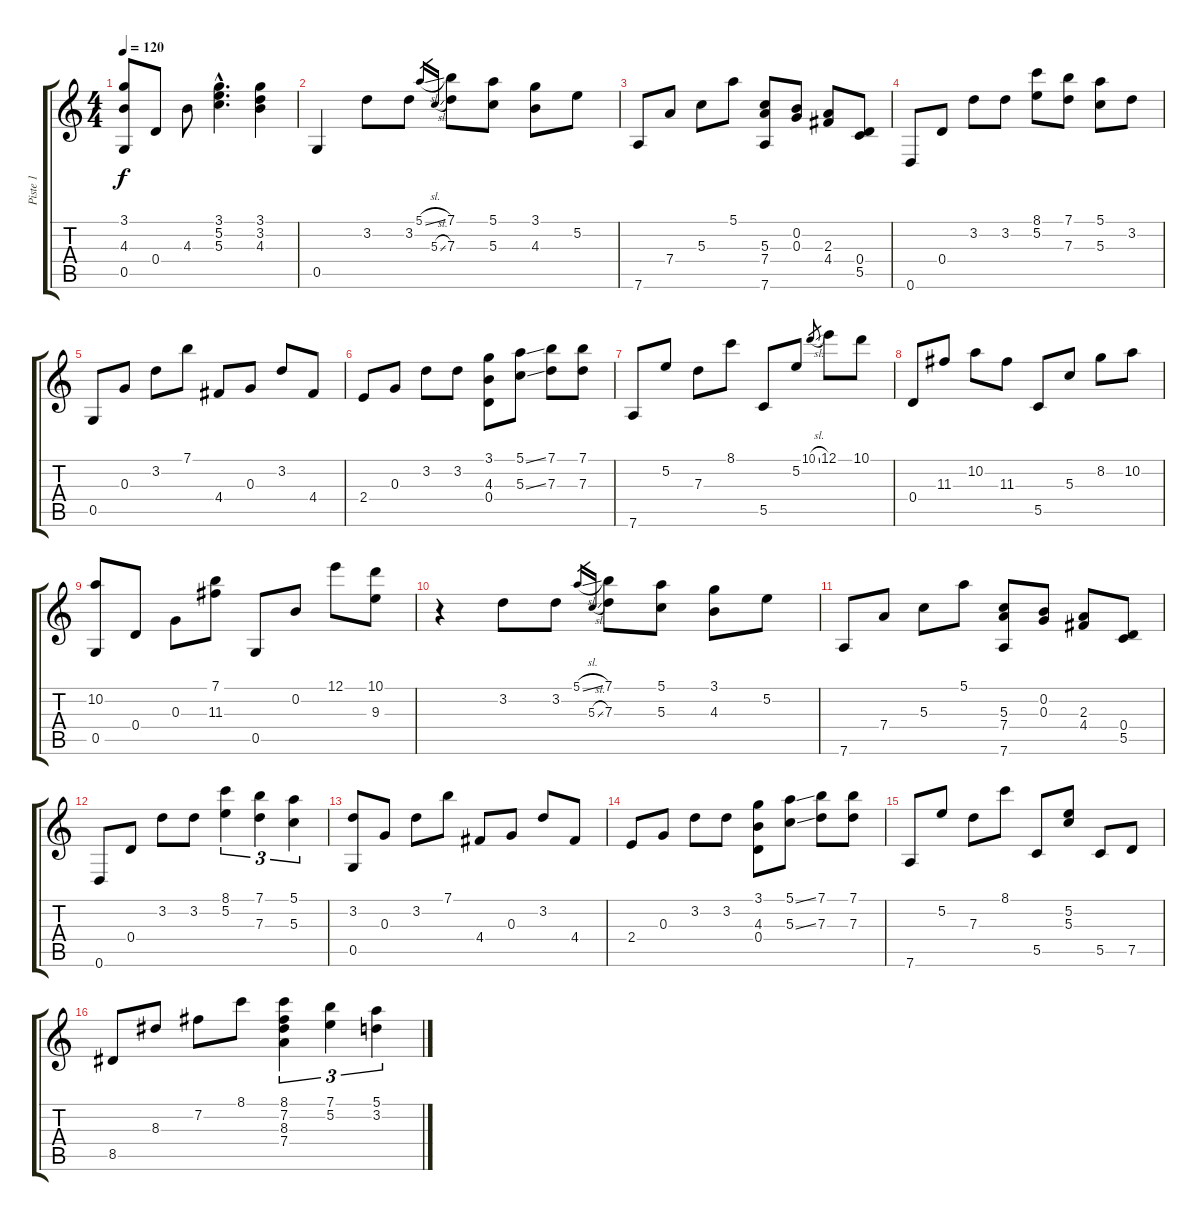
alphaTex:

\track ("Piste 1" "Piste 1") {instrument acousticguitarnylon}
\staff {score tabs}
\tuning (E4 B3 G3 D3 G2 D2) {hide}
\ts (4 4)
\tempo 120
\clef g2
\ks c
(3.1 4.3 0.5).8{dy f} 0.4.8 4.3.8 (3.1{hac} 5.2{hac} 5.3{hac}).4{d} (3.1 3.2 4.3).4 |
0.5.4 3.2.8 3.2.8 5.1{sl}.16{gr} 5.3{sl}.16{gr} (7.1 7.3).8 (5.1 5.3).8 (3.1 4.3).8 5.2.8 |
7.6.8 7.4.8 5.3.8 5.1.8 (5.3 7.4 7.6).8 (0.2 0.3).8 (2.3 4.4).8 (0.4 5.5).8 |
0.6.8 0.4.8 3.2.8 3.2.8 (8.1 5.2).8 (7.1 7.3).8 (5.1 5.3).8 3.2.8 |
0.5.8 0.3.8 3.2.8 7.1.8 4.4.8 0.3.8 3.2.8 4.4.8 |
2.4.8 0.3.8 3.2.8 3.2.8 (3.1 4.3 0.4).8 (5.1{ss} 5.3{ss}).8 (7.1 7.3).8 (7.1 7.3).8 |
7.6.8 5.2.8 7.3.8 8.1.8 5.5.8 5.2.8 10.1{sl}.8{gr} 12.1.8 10.1.8 |
0.4.8 11.3.8 10.2.8 11.3.8 5.5.8 5.3.8 8.2.8 10.2.8 |
(10.2 0.5).8 0.4.8 0.3.8 (7.1 11.3).8 0.5.8 0.2.8 12.1.8 (10.1 9.3).8 |
r.4 3.2.8 3.2.8 5.1{sl}.16{gr} 5.3{sl}.16{gr} (7.1 7.3).8 (5.1 5.3).8 (3.1 4.3).8 5.2.8 |
7.6.8 7.4.8 5.3.8 5.1.8 (5.3 7.4 7.6).8 (0.2 0.3).8 (2.3 4.4).8 (0.4 5.5).8 |
0.6.8 0.4.8 3.2.8 3.2.8 (8.1 5.2).4{tu (3 2)} (7.1 7.3).4{tu (3 2)} (5.1 5.3).4{tu (3 2)} |
(3.2 0.5).8 0.3.8 3.2.8 7.1.8 4.4.8 0.3.8 3.2.8 4.4.8 |
2.4.8 0.3.8 3.2.8 3.2.8 (3.1 4.3 0.4).8 (5.1{ss} 5.3{ss}).8 (7.1 7.3).8 (7.1 7.3).8 |
7.6.8 5.2.8 7.3.8 8.1.8 5.5.8 (5.2 5.3).8 5.5.8 7.5.8 |
8.5.8 8.3.8 7.2.8 8.1.8 (8.1 7.2 8.3 7.4).4{tu (3 2)} (7.1 5.2).4{tu (3 2)} (5.1 3.2).4{tu (3 2)}
